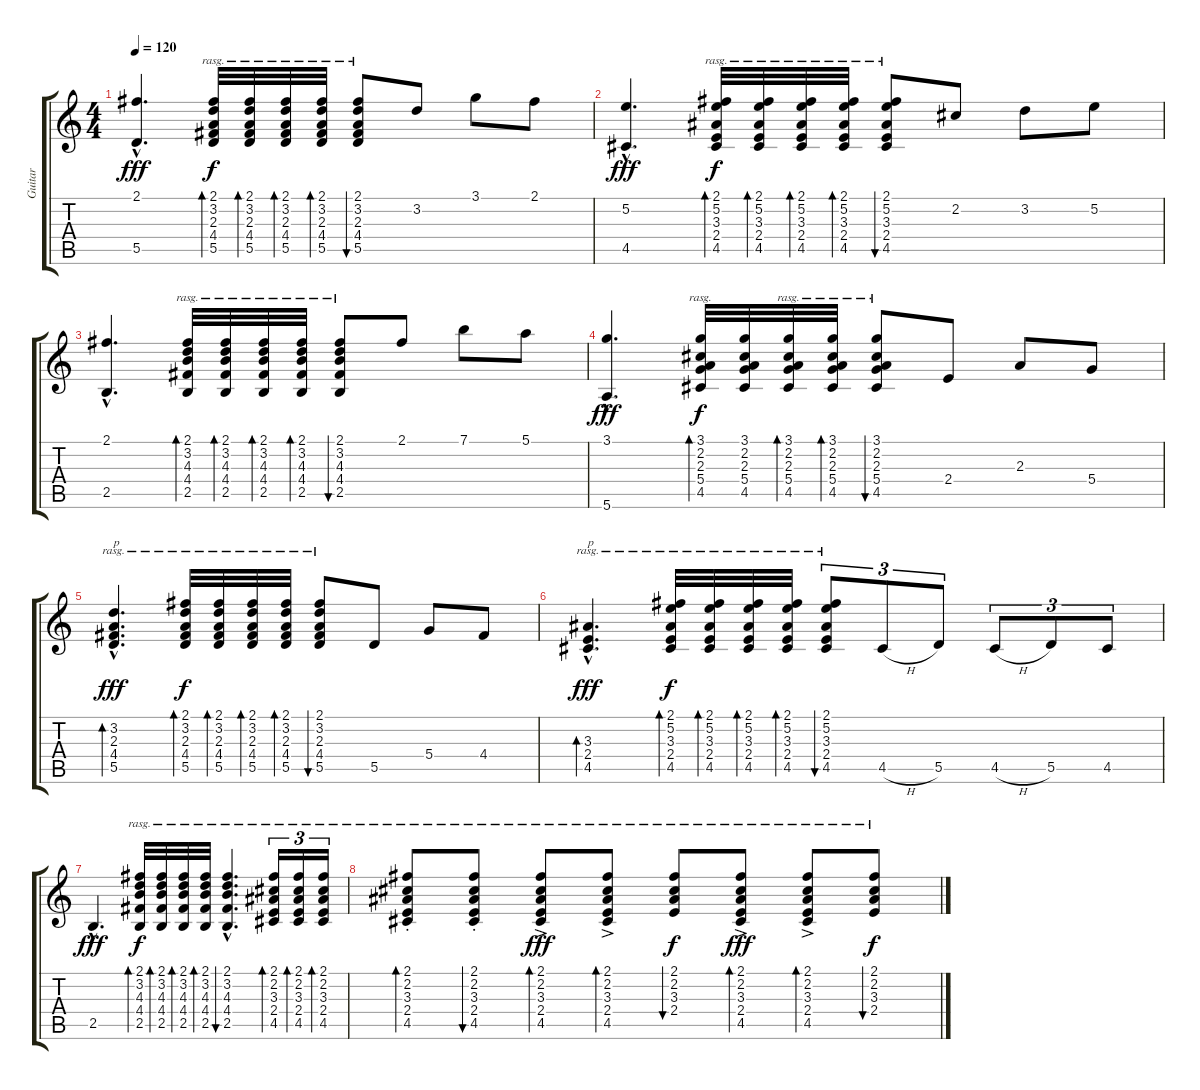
\track ("Guitar " "Guitar ") {instrument acousticguitarnylon}
\staff {score tabs}
\tuning (E4 B3 G3 D3 A2 E2) {hide}
\ts (4 4)
\tempo 120
\clef g2
\ks c
(2.1{hac} 5.5{hac}).4{d dy fff} (2.1 3.2 2.3 4.4 5.5).32{bd 120 rasg ii dy f} (2.1 3.2 2.3 4.4 5.5).32{bd 120 rasg ii} (2.1 3.2 2.3 4.4 5.5).32{bd 120 rasg ii} (2.1 3.2 2.3 4.4 5.5).32{bd 120 rasg ii} (2.1 3.2 2.3 4.4 5.5).8{bu 120 rasg ii} 3.2.8 3.1.8 2.1.8 |
(5.2{hac} 4.5{hac}).4{d dy fff} (2.1 5.2 3.3 2.4 4.5).32{bd 120 rasg ii dy f} (2.1 5.2 3.3 2.4 4.5).32{bd 120 rasg ii} (2.1 5.2 3.3 2.4 4.5).32{bd 120 rasg ii} (2.1 5.2 3.3 2.4 4.5).32{bd 120 rasg ii} (2.1 5.2 3.3 2.4 4.5).8{bu 120 rasg ii} 2.2.8 3.2.8 5.2.8 |
(2.1{hac} 2.5{hac}).4{d} (2.1 3.2 4.3 4.4 2.5).32{bd 120 rasg ii} (2.1 3.2 4.3 4.4 2.5).32{bd 120 rasg ii} (2.1 3.2 4.3 4.4 2.5).32{bd 120 rasg ii} (2.1 3.2 4.3 4.4 2.5).32{bd 120 rasg ii} (2.1 3.2 4.3 4.4 2.5).8{bu 120 rasg ii} 2.1.8 7.1.8 5.1.8 |
(3.1{hac} 5.6{hac}).4{d dy fff} (3.1 2.2 2.3 5.4 4.5).32{bd 120 rasg ii dy f} (3.1 2.2 2.3 5.4 4.5).32 (3.1 2.2 2.3 5.4 4.5).32{bd 120 rasg ii} (3.1 2.2 2.3 5.4 4.5).32{bd 120 rasg ii} (3.1 2.2 2.3 5.4 4.5).8{bu 120 rasg ii} 2.4.8 2.3.8 5.4.8 |
(3.2{hac} 2.3{hac} 4.4{hac} 5.5{hac}).4{d bd 120 rasg ii txt "p" dy fff} (2.1 3.2 2.3 4.4 5.5).32{bd 120 rasg ii dy f} (2.1 3.2 2.3 4.4 5.5).32{bd 120 rasg ii} (2.1 3.2 2.3 4.4 5.5).32{bd 120 rasg ii} (2.1 3.2 2.3 4.4 5.5).32{bd 120 rasg ii} (2.1 3.2 2.3 4.4 5.5).8{bu 120 rasg ii} 5.5.8 5.4.8 4.4.8 |
(3.3{hac} 2.4{hac} 4.5{hac}).4{d bd 120 rasg ii txt "p" dy fff} (2.1 5.2 3.3 2.4 4.5).32{bd 120 rasg ii dy f} (2.1 5.2 3.3 2.4 4.5).32{bd 120 rasg ii} (2.1 5.2 3.3 2.4 4.5).32{bd 120 rasg ii} (2.1 5.2 3.3 2.4 4.5).32{bd 120 rasg ii} (2.1 5.2 3.3 2.4 4.5).8{tu (3 2) bu 120 rasg ii} 4.5{h}.8{tu (3 2)} 5.5.8{tu (3 2)} 4.5{h}.8{tu (3 2)} 5.5.8{tu (3 2)} 4.5.8{tu (3 2)} |
2.5{hac}.4{d dy fff} (2.1 3.2 4.3 4.4 2.5).32{bd 120 rasg ii dy f} (2.1 3.2 4.3 4.4 2.5).32{bd 120 rasg ii} (2.1 3.2 4.3 4.4 2.5).32{bd 120 rasg ii} (2.1 3.2 4.3 4.4 2.5).32{bd 120 rasg ii} (2.1{hac} 3.2{hac} 4.3{hac} 4.4{hac} 2.5{hac}).4{d bu 120 rasg ii} (2.1 2.2 3.3 2.4 4.5).16{tu (3 2) bd 120 rasg ii} (2.1 2.2 3.3 2.4 4.5).16{tu (3 2) bd 120 rasg ii} (2.1 2.2 3.3 2.4 4.5).16{tu (3 2) bd 120 rasg ii} |
(2.1{st} 2.2 3.3 2.4 4.5).8{bd 120 rasg ii} (2.1{st} 2.2 3.3 2.4 4.5).8{bu 120 rasg ii} (2.1 2.2 3.3 2.4 4.5{ac}).8{bd 120 rasg ii dy fff} (2.1 2.2 3.3 2.4 4.5{ac}).8{bd 120 rasg ii} (2.1 2.2 3.3 2.4).8{bu 120 rasg ii dy f} (2.1 2.2 3.3 2.4 4.5{ac}).8{bd 120 rasg ii dy fff} (2.1 2.2 3.3 2.4 4.5{ac}).8{bd 120 rasg ii} (2.1 2.2 3.3 2.4).8{bu 120 rasg ii dy f}
